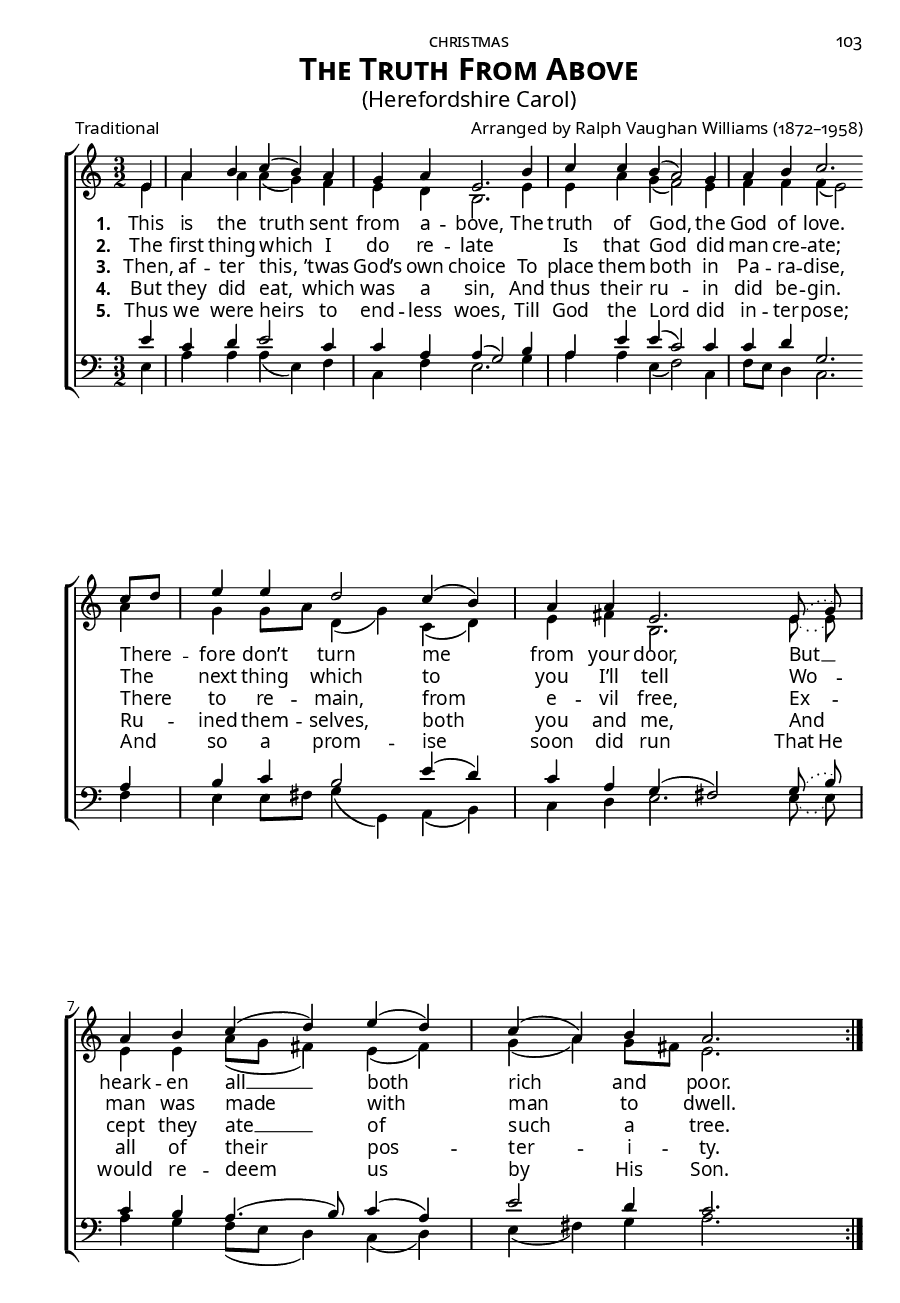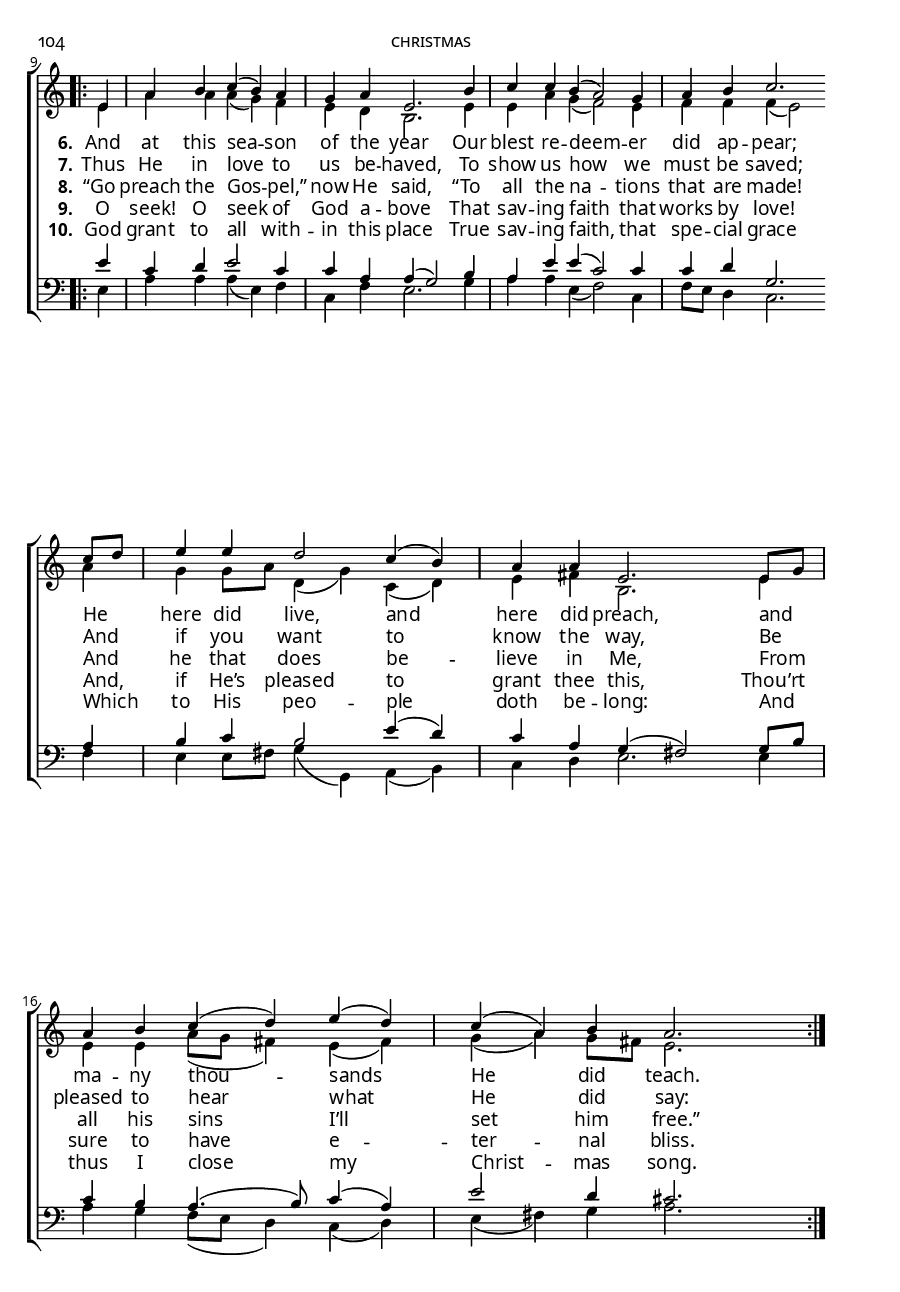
\version "2.14.2"
\include "util.ly"
\header {
  title = \markup{\override #'(font-name . "Garamond Premier Pro Semibold"){ \abs-fontsize #15 \smallCapsOldStyle"The Truth From Above"}}
  subtitle = \markup{\override #'(font-name . "Garamond Premier Pro"){ \abs-fontsize #10.5 "(Herefordshire Carol)"}}
  poet = \markup\oldStyleNum"Traditional"
  composer = \markup\oldStyleNum"Arranged by Ralph Vaughan Williams (1872–1958)"
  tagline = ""
}
\paper {
  %print-all-headers = ##f
  paper-height = 9\in
  paper-width = 6\in
  indent = 0\in
  %system-system-spacing = #'((basic-distance . 10) (padding . 0))
  system-system-spacing =
    #'((basic-distance . 0)
       (minimum-distance . 0)
       (padding . -5)
       (stretchability . 100))
  ragged-last-bottom = ##f
  ragged-bottom = ##f
  two-sided = ##t
  inner-margin = 0.5\in
  outer-margin = 0.25\in
  top-margin = 0.25\in
  bottom-margin = 0.25\in
  first-page-number = #103
  print-first-page-number = ##t
  headerLine = \markup{\override #'(font-name . "Garamond Premier Pro") \smallCapsOldStyle"christmas"}
  oddHeaderMarkup = \markup\fill-line{
     \override #'(font-name . "Garamond Premier Pro")\abs-fontsize #8.5
     \combine 
        \fill-line{"" \on-the-fly #print-page-number-check-first
        \oldStylePageNum""
        }
        \fill-line{\headerLine}
  }
  evenHeaderMarkup = \markup {
     \override #'(font-name . "Garamond Premier Pro")\abs-fontsize #8.5
     \combine
        \on-the-fly #print-page-number-check-first
        \oldStylePageNum""
        \fill-line{\headerLine}
  }
}
#(set-global-staff-size 15) \paper{ #(define fonts (make-pango-font-tree "GoudyOlSt BT" "Garamond Premier Pro" "Garamond Premier Pro" (/ 15 20))) }
#(define ((compound-time one two num numtwo) grob)
   (grob-interpret-markup grob
                          (markup #:override '(baseline-skip . 0) #:number
                                  (#:line ((#:column (one num))
                                           (#:column (two numtwo)))))))
global = {
  \key c \major
  \autoBeamOff
  \time 3/2
}

sopMusic = \relative c' {
  \repeat volta 3 {
    \partial 4 e4 |
    \partial 4*5 a4 b c( b) a |
    \partial 2*3 g a e2. b'4 |
    
    \partial 2*3 c c b( a2) g4 |
    \partial 2*3 a b c2. \bar""\break c8[ d] |
    \partial 2*3 e4 e d2 c4( b) |
    
    \partial 2*3 \slurDotted a a e2. e8( g) |
    \slurSolid
    \partial 2*3 a4 b c( d) e( d) |
    \partial 2*3 c( a) b4 a2.
  }
  \break
  
  
  \repeat volta 2 {
    \partial 4 e4 |
    \partial 4*5 a4 b c( b) a |
    \partial 2*3 g a e2. b'4 |
    
    \partial 2*3 c c b( a2) g4 |
    \partial 2*3 a b c2. \bar""\break c8[ d] |
    \partial 2*3 e4 e d2 c4( b) |
    
    \partial 2*3 a a e2. e8[ g] |
    \partial 2*3 a4 b c( d) e( d) |
    \partial 2*3 c( a) b a2.
  }
}
sopWords = \lyricmode {
  
}

altoMusic = \relative c' {
  e4 |
  a4 a a( g) f |
  e d b2. e4 |
  
  e a g( f2) e4 |
  f f f( e2) a4 |
  g g8[ a] d,4( g) c,( d) |
  
  \slurDotted e fis b,2. e8( e) |
  \slurSolid e4 e a8([ g] fis4) e( fis) |
  g( a) g8[ fis] e2.
  
  
  
  e4 |
  a4 a a( g) f |
  e d b2. e4 |
  
  e a g( f2) e4 |
  f f f( e2) a4 |
  g g8[ a] d,4( g) c,( d) |
  
  e fis b,2. e4 |
  e4 e a8([ g] fis4) e( fis) |
  g( a) g8[ fis] e2.
}

altoWords = \lyricmode {
  \dropLyricsXI
  \set stanza = #"1. "
  This is the truth sent from a -- bove,
  The truth of God, the God of love.
  There -- fore don’t turn me from your door,
  But __ heark -- en all __ both rich and poor.
  
  \set stanza = #"6."
  And at this sea -- son of the year
  Our blest re -- deem -- er did ap -- pear;
  He here did live, and here did preach,
  and ma -- ny thou -- sands He did teach.
}
altoWordsII = \lyricmode {
  \dropLyricsXI
%\markup\italic
  \set stanza = #"2. "
  The first thing which I do re -- late
  \skip1
  Is that God did man cre -- ate;
  The next thing which to you I’ll tell
  Wo -- man was made with man to dwell.
  
  \set stanza = #"7."
  Thus He in love to us be -- haved,
  To show us how we must be saved;
  And if you want to know the way,
  Be pleased to hear what He did say:
}
altoWordsIII = \lyricmode {
  \dropLyricsXI
  \set stanza = #"3. "
  Then, af -- ter this, ’twas God’s own choice
  To place them both in Pa -- ra -- dise,
  There to re -- main, from e -- vil free,
  Ex -- cept they ate __ of such a tree.

  \set stanza = #"8."
  “Go preach the Gos -- pel,” now He said,
  “To all the na -- tions that are made!
  And he that does be -- lieve in Me,
  From all his sins I’ll set him free.”

}
altoWordsIV = \lyricmode {
  \dropLyricsXI
  \set stanza = #"4. "
  But they did eat, which was a sin,
  And thus their ru -- in did be -- gin.
  Ru -- ined them -- selves, both you and me,
  And all of their pos -- ter -- i -- ty.
  
  \set stanza = #"9."
  O seek! O seek of God a -- bove
  That sav -- ing faith that works by love!
  And, if He’s pleased to grant thee this,
  \set ignoreMelismata = ##t
  Thou -- ’rt
  \unset ignoreMelismata
  sure to have e -- ter -- nal bliss.
}
altoWordsV = \lyricmode {
  \dropLyricsXI
  \set stanza = #"5. "
  Thus we were heirs to end -- less woes,
  Till God the Lord did in -- ter -- pose;
  And so a prom -- ise soon did run
  \set ignoreMelismata = ##t
  That He
  \unset ignoreMelismata
  would re -- deem us by His Son.
  
  \set stanza = #"10."
  God grant to all with -- in this place
  True sav -- ing faith, that spe -- cial grace
  Which to His peo -- ple doth be -- long:
  And thus I close my Christ -- mas song.

}
altoWordsVI = \lyricmode {
  \set stanza = #"6. "
  \set ignoreMelismata = ##t
}
tenorMusic = \relative c' {
  e4 |
  c4 d e2 c4 |
  c a a( g2) b4 |
  
  a e' e( c2) c4 |
  c d g,2. a4 |
  b c b2 e4( d) |
  
  c a g( fis!2) \slurDotted g8( b) |
  \slurSolid c4 b a4.( b8) c4( a) |
  e'2 d4 c2.
  
  
  
  e4 |
  c4 d e2 c4 |
  c a a( g2) b4 |
  
  a e' e( c2) c4 |
  c d g,2. a4 |
  b c b2 e4( d) |
  
  c a g( fis!2) g8[ b] |
  c4 b a4.( b8) c4( a) |
  e'2 d4 cis2.
}
tenorWords = \lyricmode {
  
}

bassMusic = \relative c {
  e4 |
  a4 a a( e) f |
  c f e2. g4 |
  
  a4 a e( f2) c4 |
  f8[ e] d4 c2. f4 |
  e e8[ fis] g4( g,) a( b) |
  
  c4 d e2. \slurDotted e8( e) |
  a4 g \slurSolid f8([ e] d4) c( d) |
  e( fis) g a2.
  
  
  
  
  
  e4 |
  a4 a a( e) f |
  c f e2. g4 |
  
  a4 a e( f2) c4 |
  f8[ e] d4 c2. f4 |
  e e8[ fis] g4( g,) a( b) |
  
  c4 d e2. e4 |
  a4 g f8([ e] d4) c( d) |
  e( fis) g a2.
}
bassWords = \lyricmode {

}

pianoRH = \relative c' {
  
}
pianoLH = \relative c' {
  
}

\score {
  <<
   \new ChoirStaff <<
    \new Staff = women <<
      \new Voice = "sopranos" { \voiceOne << \global \sopMusic >> }
      \new Voice = "altos" { \voiceTwo << \global \altoMusic >> }
    >>
    \new Lyrics \with { alignAboveContext = #"women" \override VerticalAxisGroup #'nonstaff-relatedstaff-spacing = #'((basic-distance . 1))} \lyricsto "sopranos" \sopWords
    \new Lyrics = "altosVI"  \with { alignBelowContext = #"women" } \lyricsto "sopranos" \altoWordsVI
    \new Lyrics = "altosV"  \with { alignBelowContext = #"women" } \lyricsto "sopranos" \altoWordsV
    \new Lyrics = "altosIV"  \with { alignBelowContext = #"women" } \lyricsto "sopranos" \altoWordsIV
    \new Lyrics = "altosIII"  \with { alignBelowContext = #"women" } \lyricsto "sopranos" \altoWordsIII
    \new Lyrics = "altosII"  \with { alignBelowContext = #"women" } \lyricsto "sopranos" \altoWordsII
    \new Lyrics = "altos"  \with { alignBelowContext = #"women" \override VerticalAxisGroup #'nonstaff-relatedstaff-spacing = #'((padding . -1)) } \lyricsto "sopranos" \altoWords
   \new Staff = men <<
      \clef bass
      \new Voice = "tenors" { \voiceOne << \global \tenorMusic >> }
      \new Voice = "basses" { \voiceTwo << \global \bassMusic >> }
    >>
    \new Lyrics \with { alignAboveContext = #"men" \override VerticalAxisGroup #'nonstaff-relatedstaff-spacing = #'((basic-distance . 1)) } \lyricsto "tenors" \tenorWords
    \new Lyrics \with { alignBelowContext = #"men" \override VerticalAxisGroup #'nonstaff-relatedstaff-spacing = #'((basic-distance . 1)) } \lyricsto "basses" \bassWords
  >>
%    \new PianoStaff << \new Staff { \new Voice { \pianoRH } } \new Staff { \clef "bass" \pianoLH } >>
  >>
  \layout {
    \context {
      \Score
      \override SpacingSpanner #'base-shortest-duration = #(ly:make-moment 1 2)
      \override SpacingSpanner #'common-shortest-duration = #(ly:make-moment 1 2)
    }
    \context {
      % Remove all empty staves
      % \Staff \RemoveEmptyStaves \override VerticalAxisGroup #'remove-first = ##t
    }
    \context {
      \Lyrics
      \override LyricText #'X-offset = #center-on-word
    }
  }
  \midi {
    \tempo 4 = 115
    \set Staff.midiInstrument = "flute"
  
    \context {
      \Voice
      \remove "Dynamic_performer"
    }
  }
}
